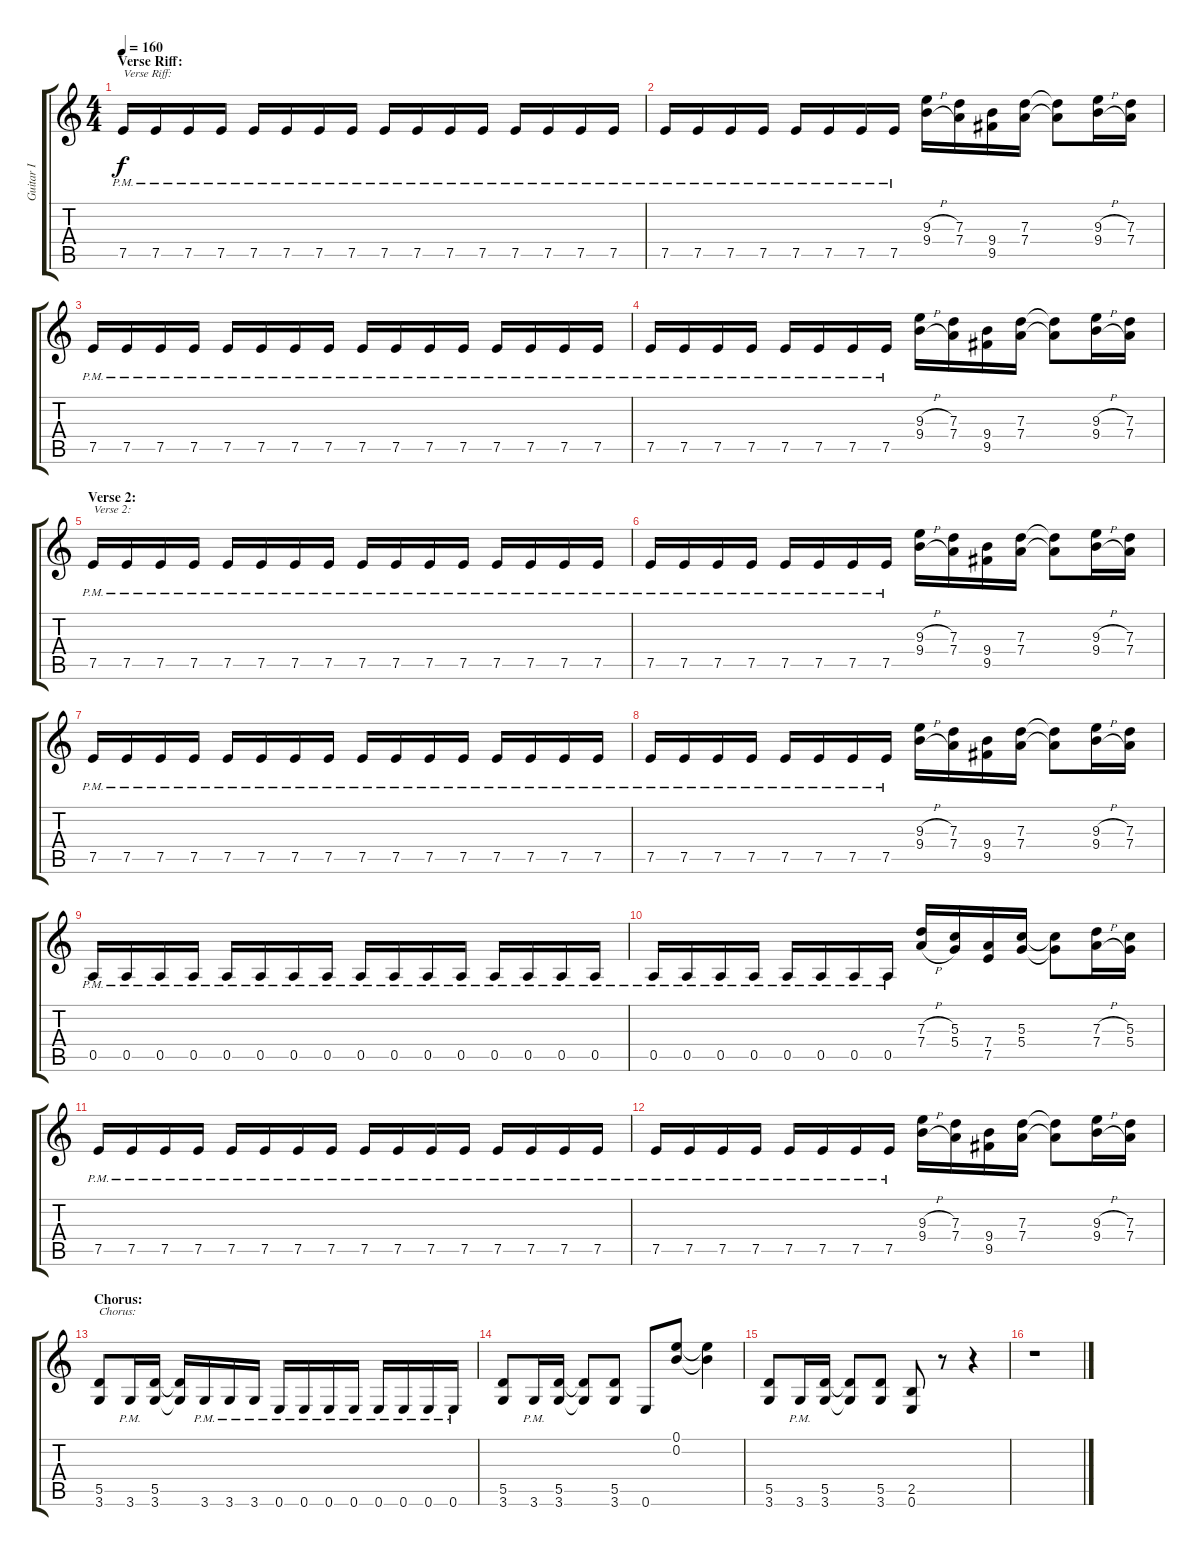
\track ("Guitar I" "Guitar I") {instrument distortionguitar}
\staff {score tabs}
\tuning (E4 B3 G3 D3 A2 E2) {hide}
\ts (4 4)
\section ("" "Verse Riff:")
\tempo 160
\clef g2
\ks c
7.5{pm}.16{txt "Verse Riff:" dy f} 7.5{pm}.16 7.5{pm}.16 7.5{pm}.16 7.5{pm}.16 7.5{pm}.16 7.5{pm}.16 7.5{pm}.16 7.5{pm}.16 7.5{pm}.16 7.5{pm}.16 7.5{pm}.16 7.5{pm}.16 7.5{pm}.16 7.5{pm}.16 7.5{pm}.16 |
7.5{pm}.16 7.5{pm}.16 7.5{pm}.16 7.5{pm}.16 7.5{pm}.16 7.5{pm}.16 7.5{pm}.16 7.5{pm}.16 (9.3{h} 9.4{h}).16 (7.3 7.4).16 (9.4 9.5).16 (7.3 7.4).16 (7.3{t} 7.4{t}).8 (9.3{h} 9.4{h}).16 (7.3 7.4).16 |
7.5{pm}.16 7.5{pm}.16 7.5{pm}.16 7.5{pm}.16 7.5{pm}.16 7.5{pm}.16 7.5{pm}.16 7.5{pm}.16 7.5{pm}.16 7.5{pm}.16 7.5{pm}.16 7.5{pm}.16 7.5{pm}.16 7.5{pm}.16 7.5{pm}.16 7.5{pm}.16 |
7.5{pm}.16 7.5{pm}.16 7.5{pm}.16 7.5{pm}.16 7.5{pm}.16 7.5{pm}.16 7.5{pm}.16 7.5{pm}.16 (9.3{h} 9.4{h}).16 (7.3 7.4).16 (9.4 9.5).16 (7.3 7.4).16 (7.3{t} 7.4{t}).8 (9.3{h} 9.4{h}).16 (7.3 7.4).16 |
\section ("" "Verse 2:")
7.5{pm}.16{txt "Verse 2:"} 7.5{pm}.16 7.5{pm}.16 7.5{pm}.16 7.5{pm}.16 7.5{pm}.16 7.5{pm}.16 7.5{pm}.16 7.5{pm}.16 7.5{pm}.16 7.5{pm}.16 7.5{pm}.16 7.5{pm}.16 7.5{pm}.16 7.5{pm}.16 7.5{pm}.16 |
7.5{pm}.16 7.5{pm}.16 7.5{pm}.16 7.5{pm}.16 7.5{pm}.16 7.5{pm}.16 7.5{pm}.16 7.5{pm}.16 (9.3{h} 9.4{h}).16 (7.3 7.4).16 (9.4 9.5).16 (7.3 7.4).16 (7.3{t} 7.4{t}).8 (9.3{h} 9.4{h}).16 (7.3 7.4).16 |
7.5{pm}.16 7.5{pm}.16 7.5{pm}.16 7.5{pm}.16 7.5{pm}.16 7.5{pm}.16 7.5{pm}.16 7.5{pm}.16 7.5{pm}.16 7.5{pm}.16 7.5{pm}.16 7.5{pm}.16 7.5{pm}.16 7.5{pm}.16 7.5{pm}.16 7.5{pm}.16 |
7.5{pm}.16 7.5{pm}.16 7.5{pm}.16 7.5{pm}.16 7.5{pm}.16 7.5{pm}.16 7.5{pm}.16 7.5{pm}.16 (9.3{h} 9.4{h}).16 (7.3 7.4).16 (9.4 9.5).16 (7.3 7.4).16 (7.3{t} 7.4{t}).8 (9.3{h} 9.4{h}).16 (7.3 7.4).16 |
0.5{pm}.16 0.5{pm}.16 0.5{pm}.16 0.5{pm}.16 0.5{pm}.16 0.5{pm}.16 0.5{pm}.16 0.5{pm}.16 0.5{pm}.16 0.5{pm}.16 0.5{pm}.16 0.5{pm}.16 0.5{pm}.16 0.5{pm}.16 0.5{pm}.16 0.5{pm}.16 |
0.5{pm}.16 0.5{pm}.16 0.5{pm}.16 0.5{pm}.16 0.5{pm}.16 0.5{pm}.16 0.5{pm}.16 0.5{pm}.16 (7.3{h} 7.4{h}).16 (5.3 5.4).16 (7.4 7.5).16 (5.3 5.4).16 (5.3{t} 5.4{t}).8 (7.3{h} 7.4{h}).16 (5.3 5.4).16 |
7.5{pm}.16 7.5{pm}.16 7.5{pm}.16 7.5{pm}.16 7.5{pm}.16 7.5{pm}.16 7.5{pm}.16 7.5{pm}.16 7.5{pm}.16 7.5{pm}.16 7.5{pm}.16 7.5{pm}.16 7.5{pm}.16 7.5{pm}.16 7.5{pm}.16 7.5{pm}.16 |
7.5{pm}.16 7.5{pm}.16 7.5{pm}.16 7.5{pm}.16 7.5{pm}.16 7.5{pm}.16 7.5{pm}.16 7.5{pm}.16 (9.3{h} 9.4{h}).16 (7.3 7.4).16 (9.4 9.5).16 (7.3 7.4).16 (7.3{t} 7.4{t}).8 (9.3{h} 9.4{h}).16 (7.3 7.4).16 |
\section ("" "Chorus:")
(5.5 3.6).8{txt "Chorus:"} 3.6{pm}.16 (5.5 3.6).16 (5.5{t} 3.6{t}).16 3.6{pm}.16 3.6{pm}.16 3.6{pm}.16 0.6{pm}.16 0.6{pm}.16 0.6{pm}.16 0.6{pm}.16 0.6{pm}.16 0.6{pm}.16 0.6{pm}.16 0.6{pm}.16 |
(5.5 3.6).8 3.6{pm}.16 (5.5 3.6).16 (5.5{t} 3.6{t}).8 (5.5 3.6).8 0.6.8 (0.1 0.2).8 (0.1{t} 0.2{t}).4 |
(5.5 3.6).8 3.6{pm}.16 (5.5 3.6).16 (5.5{t} 3.6{t}).8 (5.5 3.6).8 (2.5 0.6).8 r.8 r.4 |
r.1
